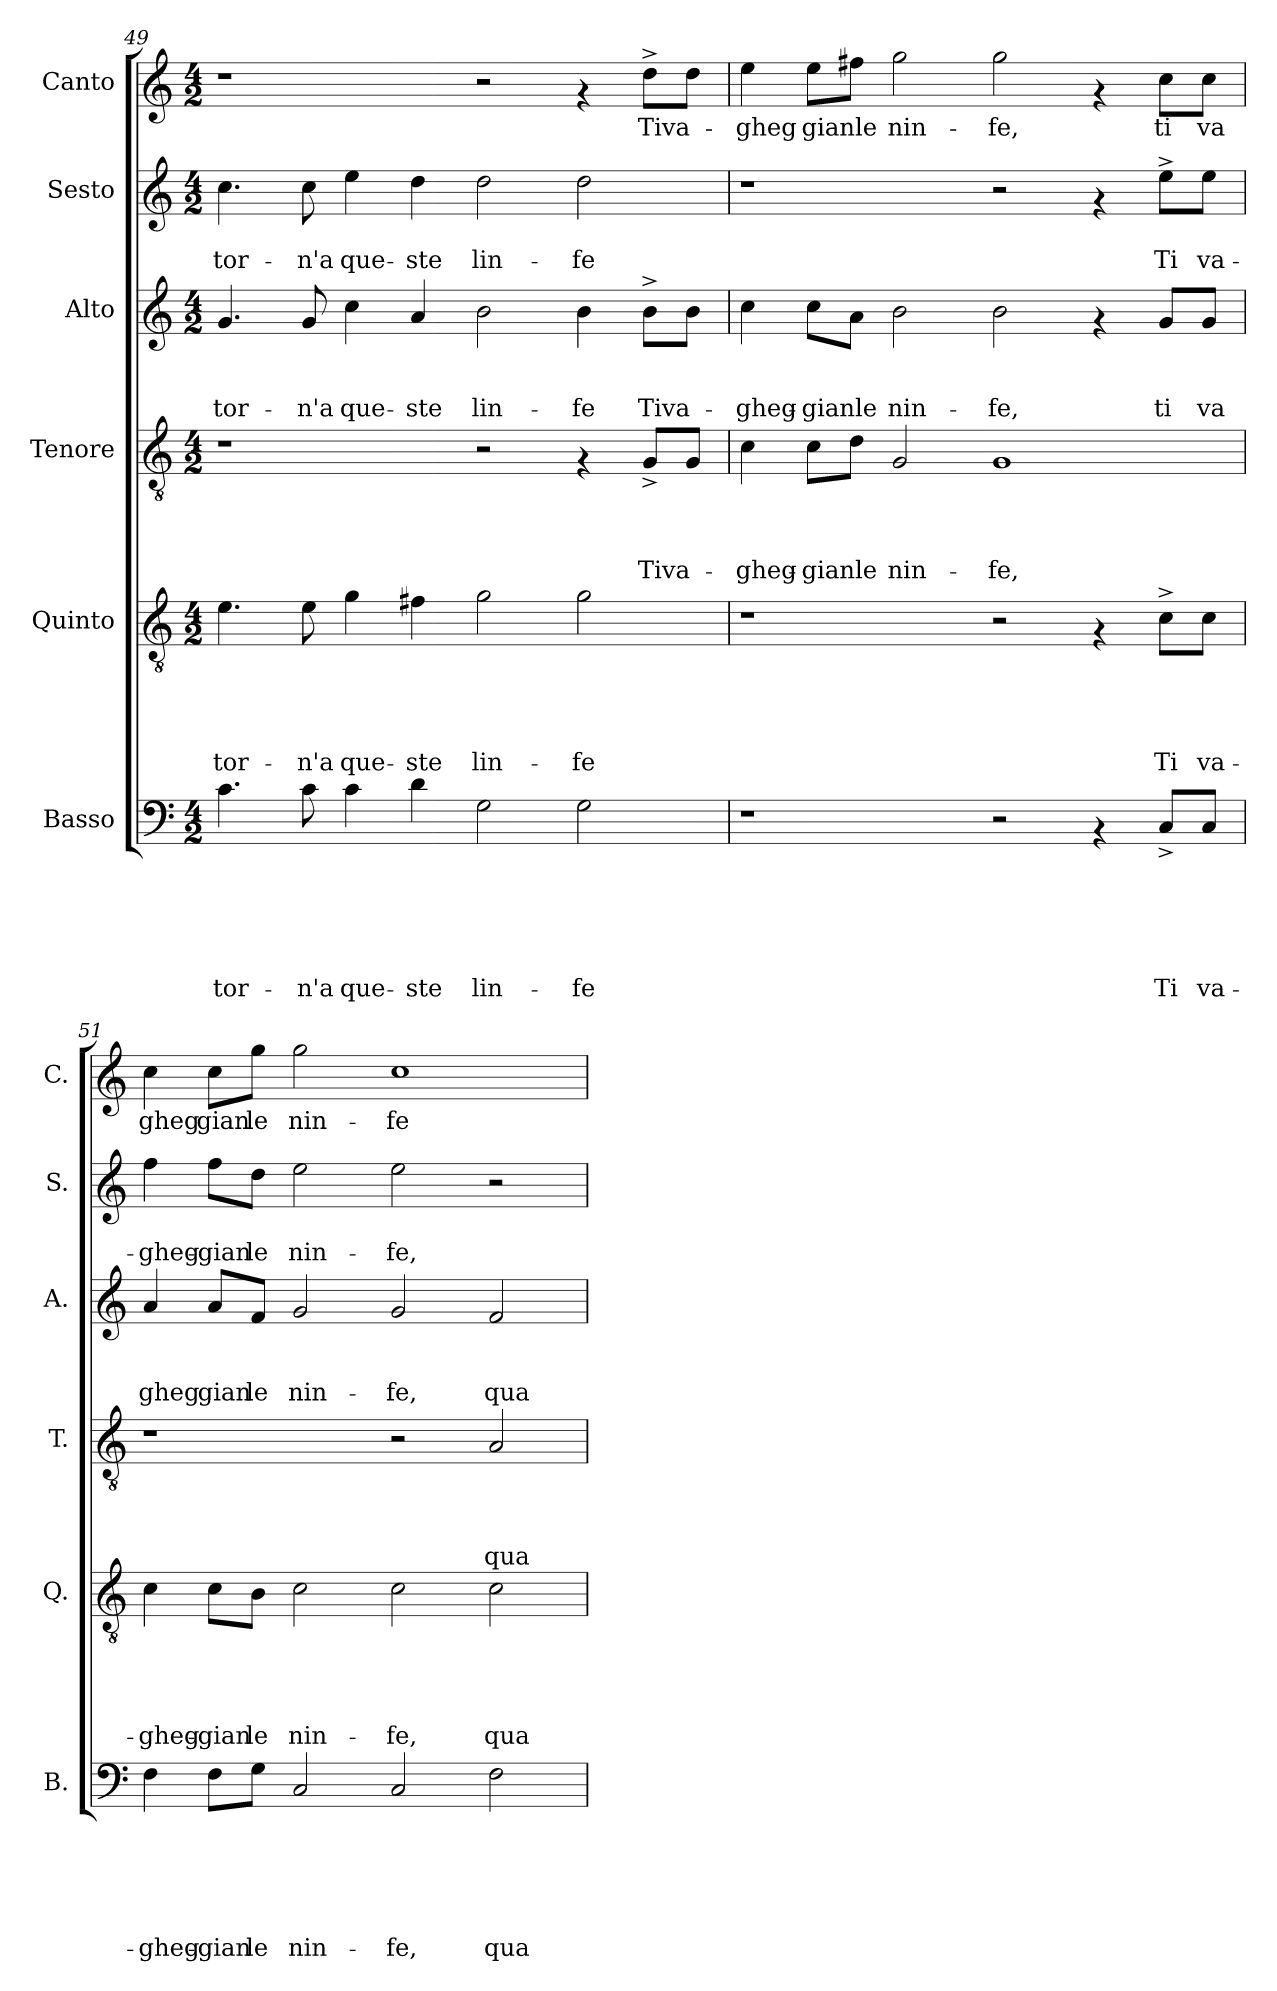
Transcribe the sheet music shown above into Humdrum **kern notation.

**kern	**text	**text	**text	**text	**text	**text	**kern	**text	**text	**text	**text	**text	**kern	**text	**text	**text	**text	**kern	**text	**text	**text	**kern	**text	**text	**kern	**text
*part6	*part6	*part6	*part6	*part6	*part6	*part6	*part5	*part5	*part5	*part5	*part5	*part5	*part4	*part4	*part4	*part4	*part4	*part3	*part3	*part3	*part3	*part2	*part2	*part2	*part1	*part1
*staff6	*staff6	*staff6	*staff6	*staff6	*staff6	*staff6	*staff5	*staff5	*staff5	*staff5	*staff5	*staff5	*staff4	*staff4	*staff4	*staff4	*staff4	*staff3	*staff3	*staff3	*staff3	*staff2	*staff2	*staff2	*staff1	*staff1
*I"Basso	*	*	*	*	*	*	*I"Quinto	*	*	*	*	*	*I"Tenore	*	*	*	*	*I"Alto	*	*	*	*I"Sesto	*	*	*I"Canto	*
*I'B.	*	*	*	*	*	*	*I'Q.	*	*	*	*	*	*I'T.	*	*	*	*	*I'A.	*	*	*	*I'S.	*	*	*I'C.	*
!!LO:PB:g=z
*clefF4	*	*	*	*	*	*	*clefGv2	*	*	*	*	*	*clefGv2	*	*	*	*	*clefG2	*	*	*	*clefG2	*	*	*clefG2	*
*k[]	*	*	*	*	*	*	*k[]	*	*	*	*	*	*k[]	*	*	*	*	*k[]	*	*	*	*k[]	*	*	*k[]	*
*C:	*	*	*	*	*	*	*C:	*	*	*	*	*	*C:	*	*	*	*	*C:	*	*	*	*C:	*	*	*C:	*
*M4/2	*	*	*	*	*	*	*M4/2	*	*	*	*	*	*M4/2	*	*	*	*	*M4/2	*	*	*	*M4/2	*	*	*M4/2	*
=49	=49	=49	=49	=49	=49	=49	=49	=49	=49	=49	=49	=49	=49	=49	=49	=49	=49	=49	=49	=49	=49	=49	=49	=49	=49	=49
!	!	!	!	!	!	!LO:LY:b	!	!	!	!	!	!LO:LY:b	!	!	!	!	!	!	!	!	!LO:LY:b	!	!	!LO:LY:b	!	!
4.c\	.	.	.	.	.	tor-	4.e\	.	.	.	.	tor-	1r	.	.	.	.	4.g/	.	.	tor-	4.cc\	.	tor-	1r	.
!	!	!	!	!	!	!LO:LY:b	!	!	!	!	!	!LO:LY:b	!	!	!	!	!	!	!	!	!LO:LY:b	!	!	!LO:LY:b	!	!
8c\	.	.	.	.	.	-n'a	8e\	.	.	.	.	-n'a	.	.	.	.	.	8g/	.	.	-n'a	8cc\	.	-n'a	.	.
!	!	!	!	!	!	!LO:LY:b	!	!	!	!	!	!LO:LY:b	!	!	!	!	!	!	!	!	!LO:LY:b	!	!	!LO:LY:b	!	!
4c\	.	.	.	.	.	que-	4g\	.	.	.	.	que-	.	.	.	.	.	4cc\	.	.	que-	4ee\	.	que-	.	.
!	!	!	!	!	!	!LO:LY:b	!	!	!	!	!	!LO:LY:b	!	!	!	!	!	!	!	!	!LO:LY:b	!	!	!LO:LY:b	!	!
4d\	.	.	.	.	.	-ste	4f#X\	.	.	.	.	-ste	.	.	.	.	.	4a/	.	.	-ste	4dd\	.	-ste	.	.
!	!	!	!	!	!	!LO:LY:b	!	!	!	!	!	!LO:LY:b	!	!	!	!	!	!	!	!	!LO:LY:b	!	!	!LO:LY:b	!	!
2G\	.	.	.	.	.	lin-	2g\	.	.	.	.	lin-	2r	.	.	.	.	2b\	.	.	lin-	2dd\	.	lin-	2r	.
!	!	!	!	!	!	!LO:LY:b	!	!	!	!	!	!LO:LY:b	!	!	!	!	!	!	!	!	!LO:LY:b	!	!	!LO:LY:b	!	!
2G\	.	.	.	.	.	-fe	2g\	.	.	.	.	-fe	4rF	.	.	.	.	4b\	.	.	-fe	2dd\	.	-fe	4rf	.
!	!	!	!	!	!	!	!	!	!	!	!	!	!	!	!	!	!LO:LY:b	!	!	!	!LO:LY:b	!	!	!	!	!LO:LY:b
.	.	.	.	.	.	.	.	.	.	.	.	.	8G^</L	.	.	.	Tiva-	8b^>\L	.	.	Tiva-	.	.	.	8dd^>\L	Tiva-
.	.	.	.	.	.	.	.	.	.	.	.	.	8G/J	.	.	.	.	8b\J	.	.	.	.	.	.	8dd\J	.
=50	=50	=50	=50	=50	=50	=50	=50	=50	=50	=50	=50	=50	=50	=50	=50	=50	=50	=50	=50	=50	=50	=50	=50	=50	=50	=50
!	!	!	!	!	!	!	!	!	!	!	!	!	!	!	!	!	!LO:LY:b	!	!	!	!LO:LY:b	!	!	!	!	!LO:LY:b
1r	.	.	.	.	.	.	1r	.	.	.	.	.	4c\	.	.	.	-gheg-	4cc\	.	.	-gheg-	1r	.	.	4ee\	-gheg
!	!	!	!	!	!	!	!	!	!	!	!	!	!	!	!	!	!LO:LY:b	!	!	!	!LO:LY:b	!	!	!	!	!LO:LY:b
.	.	.	.	.	.	.	.	.	.	.	.	.	8c\L	.	.	.	-gianle	8cc\L	.	.	-gianle	.	.	.	8ee\L	gianle
.	.	.	.	.	.	.	.	.	.	.	.	.	8d\J	.	.	.	.	8a\J	.	.	.	.	.	.	8ff#X\J	.
!	!	!	!	!	!	!	!	!	!	!	!	!	!	!	!	!	!LO:LY:b	!	!	!	!LO:LY:b	!	!	!	!	!LO:LY:b
.	.	.	.	.	.	.	.	.	.	.	.	.	2G/	.	.	.	nin-	2b\	.	.	nin-	.	.	.	2gg\	nin-
!	!	!	!	!	!	!	!	!	!	!	!	!	!	!	!	!	!LO:LY:b	!	!	!	!LO:LY:b	!	!	!	!	!LO:LY:b
2r	.	.	.	.	.	.	2r	.	.	.	.	.	1G	.	.	.	-fe,	2b\	.	.	-fe,	2r	.	.	2gg\	-fe,
4rAA	.	.	.	.	.	.	4rF	.	.	.	.	.	.	.	.	.	.	4rf	.	.	.	4rf	.	.	4rf	.
!	!	!	!	!	!	!LO:LY:b	!	!	!	!	!	!LO:LY:b	!	!	!	!	!	!	!	!	!LO:LY:b	!	!	!LO:LY:b	!	!LO:LY:b
8C^</L	.	.	.	.	.	Ti	8c^>\L	.	.	.	.	Ti	.	.	.	.	.	8g/L	.	.	ti	8ee^>\L	.	Ti	8cc\L	ti
!	!	!	!	!	!	!LO:LY:b	!	!	!	!	!	!LO:LY:b	!	!	!	!	!	!	!	!	!LO:LY:b	!	!	!LO:LY:b	!	!LO:LY:b
8C/J	.	.	.	.	.	va-	8c\J	.	.	.	.	va-	.	.	.	.	.	8g/J	.	.	va	8ee\J	.	va-	8cc\J	va
=51	=51	=51	=51	=51	=51	=51	=51	=51	=51	=51	=51	=51	=51	=51	=51	=51	=51	=51	=51	=51	=51	=51	=51	=51	=51	=51
!	!	!	!	!	!	!LO:LY:b	!	!	!	!	!	!LO:LY:b	!	!	!	!	!	!	!	!	!LO:LY:b	!	!	!LO:LY:b	!	!LO:LY:b
4F\	.	.	.	.	.	-gheg-	4c\	.	.	.	.	-gheg-	1r	.	.	.	.	4a/	.	.	gheg	4ff\	.	-gheg-	4cc\	gheg
!	!	!	!	!	!	!LO:LY:b	!	!	!	!	!	!LO:LY:b	!	!	!	!	!	!	!	!	!LO:LY:b	!	!	!LO:LY:b	!	!LO:LY:b
8F\L	.	.	.	.	.	-gian	8c\L	.	.	.	.	-gian	.	.	.	.	.	8a/L	.	.	gian	8ff\L	.	-gian	8cc\L	gian
!	!	!	!	!	!	!LO:LY:b	!	!	!	!	!	!LO:LY:b	!	!	!	!	!	!	!	!	!LO:LY:b	!	!	!LO:LY:b	!	!LO:LY:b
8G\J	.	.	.	.	.	le	8B\J	.	.	.	.	le	.	.	.	.	.	8f/J	.	.	le	8dd\J	.	le	8gg\J	le
!	!	!	!	!	!	!LO:LY:b	!	!	!	!	!	!LO:LY:b	!	!	!	!	!	!	!	!	!LO:LY:b	!	!	!LO:LY:b	!	!LO:LY:b
2C/	.	.	.	.	.	nin-	2c\	.	.	.	.	nin-	.	.	.	.	.	2g/	.	.	nin-	2ee\	.	nin-	2gg\	nin-
!	!	!	!	!	!	!LO:LY:b	!	!	!	!	!	!LO:LY:b	!	!	!	!	!	!	!	!	!LO:LY:b	!	!	!LO:LY:b	!	!LO:LY:b
2C/	.	.	.	.	.	-fe,	2c\	.	.	.	.	-fe,	2r	.	.	.	.	2g/	.	.	-fe,	2ee\	.	-fe,	1cc	-fe
!	!	!	!	!	!	!LO:LY:b	!	!	!	!	!	!LO:LY:b	!	!	!	!	!LO:LY:b	!	!	!	!LO:LY:b	!	!	!	!	!
2F\	.	.	.	.	.	qua-	2c\	.	.	.	.	qua-	2A/	.	.	.	qua-	2f/	.	.	qua-	2r	.	.	.	.
=	=	=	=	=	=	=	=	=	=	=	=	=	=	=	=	=	=	=	=	=	=	=	=	=	=	=
*-	*-	*-	*-	*-	*-	*-	*-	*-	*-	*-	*-	*-	*-	*-	*-	*-	*-	*-	*-	*-	*-	*-	*-	*-	*-	*-
